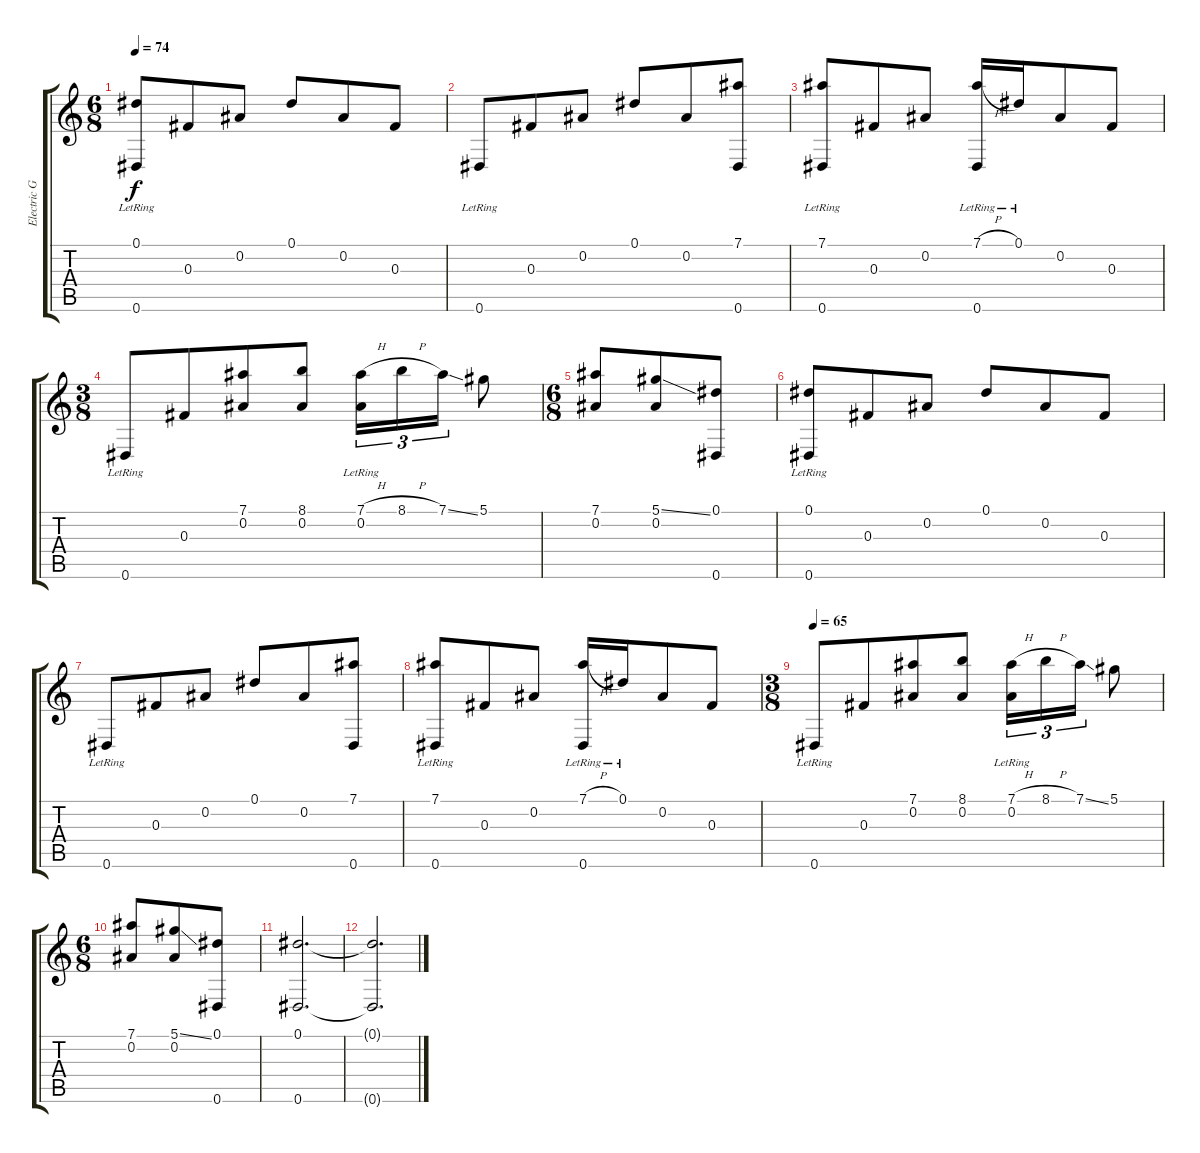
\track ("Electric Guitar (Kirk Hammett)" "Electric G") {instrument electricguitarclean}
\staff {score tabs}
\tuning (Eb4 Bb3 Gb3 Db3 Ab2 Eb2) {hide}
\ts (6 8)
\tempo 74
\clef g2
\ks c
(0.1 0.6{lr}).8{dy f} 0.3.8 0.2.8 0.1.8 0.2.8 0.3.8 |
0.6{lr}.8 0.3.8 0.2.8 0.1.8 0.2.8 (7.1 0.6).8 |
(7.1{lr} 0.6{lr}).8 0.3.8 0.2.8 (7.1{h} 0.6{lr}).16 0.1{lr}.16 0.2.8 0.3.8 |
\ts (3 8)
0.6{lr}.8 0.3.8 (7.1 0.2).8 (8.1 0.2).8 (7.1{h} 0.2{lr}).16{tu (3 2)} 8.1{h}.16{tu (3 2)} 7.1{ss}.16{tu (3 2)} 5.1.8 |
\ts (6 8)
(7.1 0.2).8 (5.1{ss} 0.2).8 (0.1 0.6).8 |
(0.1 0.6{lr}).8 0.3.8 0.2.8 0.1.8 0.2.8 0.3.8 |
0.6{lr}.8 0.3.8 0.2.8 0.1.8 0.2.8 (7.1 0.6).8 |
(7.1{lr} 0.6{lr}).8 0.3.8 0.2.8 (7.1{h} 0.6{lr}).16 0.1{lr}.16 0.2.8 0.3.8 |
\ts (3 8)
\tempo 65
0.6{lr}.8 0.3.8 (7.1 0.2).8 (8.1 0.2).8 (7.1{h} 0.2{lr}).16{tu (3 2)} 8.1{h}.16{tu (3 2)} 7.1{ss}.16{tu (3 2)} 5.1.8 |
\ts (6 8)
(7.1 0.2).8 (5.1{ss} 0.2).8 (0.1 0.6).8 |
(0.1 0.6).2{d} |
(0.1{t} 0.6{t}).2{d}
